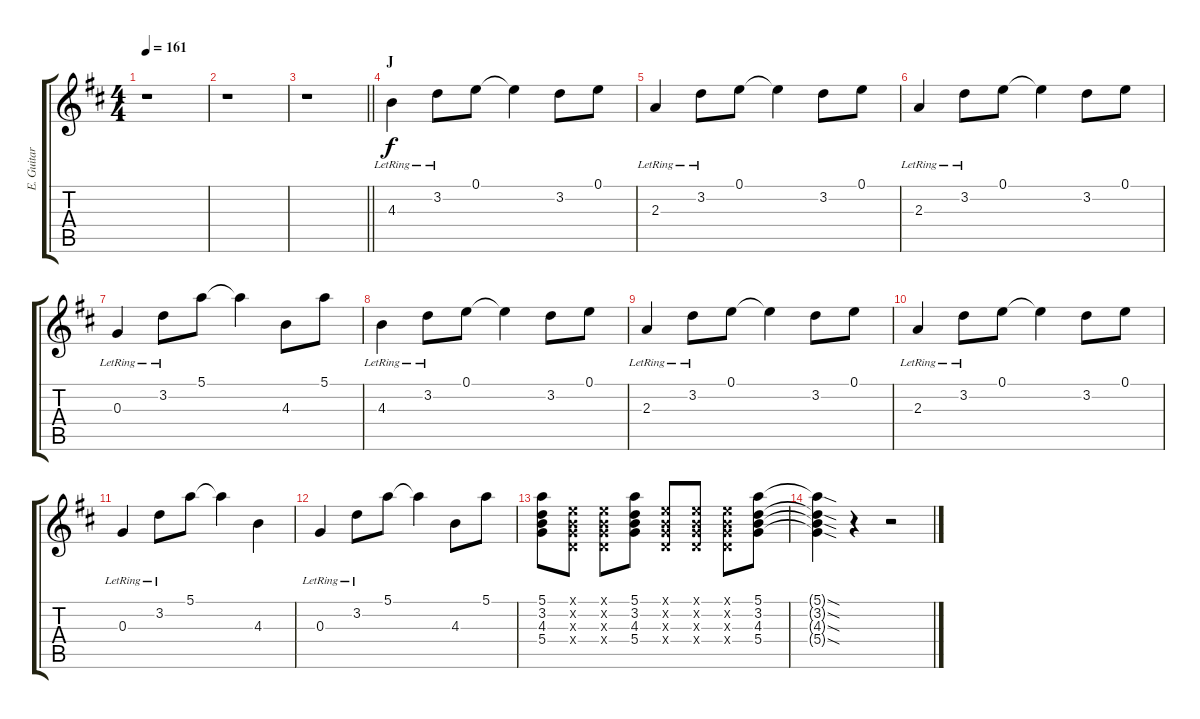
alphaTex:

\track ("E. Guitar I" "E. Guitar ") {instrument overdrivenguitar}
\staff {score tabs}
\tuning (E4 B3 G3 D3 A2 E2) {hide}
\ts (4 4)
\tempo 161
\clef g2
\ks d
r.1{dy f} |
r.1 |
\barLineRight lightlight
r.1 |
\section ("" "J")
4.3{lr}.4 3.2{lr}.8 0.1.8 0.1{t}.4 3.2.8 0.1.8 |
2.3{lr}.4 3.2{lr}.8 0.1.8 0.1{t}.4 3.2.8 0.1.8 |
2.3{lr}.4 3.2{lr}.8 0.1.8 0.1{t}.4 3.2.8 0.1.8 |
0.3{lr}.4 3.2{lr}.8 5.1.8 5.1{t}.4 4.3.8 5.1.8 |
4.3{lr}.4 3.2{lr}.8 0.1.8 0.1{t}.4 3.2.8 0.1.8 |
2.3{lr}.4 3.2{lr}.8 0.1.8 0.1{t}.4 3.2.8 0.1.8 |
2.3{lr}.4 3.2{lr}.8 0.1.8 0.1{t}.4 3.2.8 0.1.8 |
0.3{lr}.4 3.2{lr}.8 5.1.8 5.1{t}.4 4.3.4 |
0.3{lr}.4 3.2{lr}.8 5.1.8 5.1{t}.4 4.3.8 5.1.8 |
(5.1 3.2 4.3 5.4).8 (0.1{x} 0.2{x} 0.3{x} 0.4{x}).8 (0.1{x} 0.2{x} 0.3{x} 0.4{x}).8 (5.1 3.2 4.3 5.4).8 (0.1{x} 0.2{x} 0.3{x} 0.4{x}).8 (0.1{x} 0.2{x} 0.3{x} 0.4{x}).8 (0.1{x} 0.2{x} 0.3{x} 0.4{x}).8 (5.1 3.2 4.3 5.4).8 |
(5.1{sod t} 3.2{sod t} 4.3{sod t} 5.4{sod t}).4 r.4 r.2
